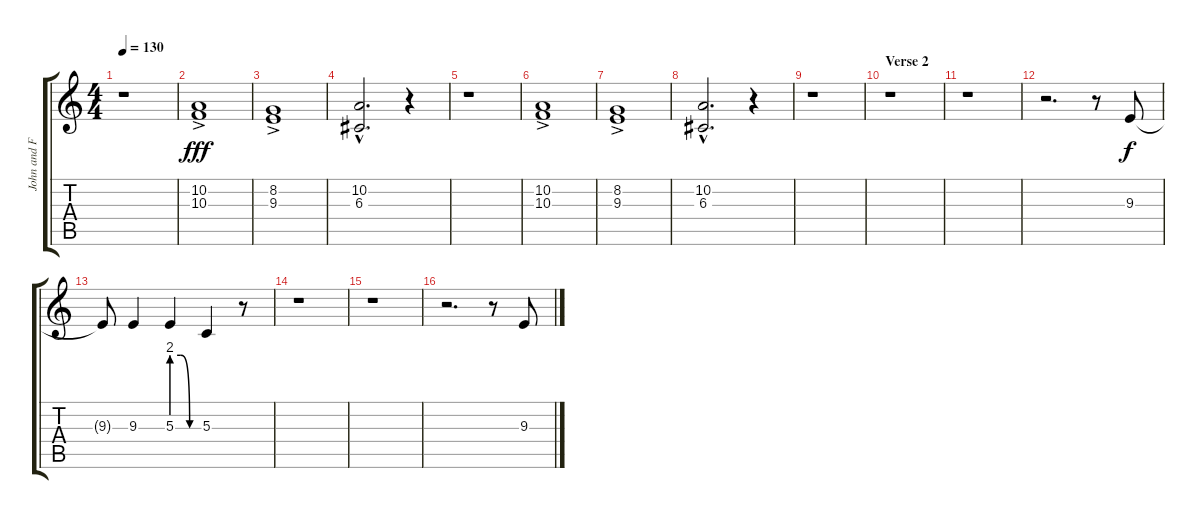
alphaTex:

\track ("John and Flea Vocals" "John and F") {instrument frenchhorn}
\staff {score tabs}
\tuning (E4 B3 G3 D3 A2 E2) {hide}
\ts (4 4)
\tempo 130
\clef g2
\ks c
r.1{dy fff} |
(10.2 10.3{ac}).1 |
(8.2 9.3{ac}).1 |
(10.2{hac} 6.3{hac}).2{d} r.4 |
r.1 |
(10.2 10.3{ac}).1 |
(8.2 9.3{ac}).1 |
(10.2{hac} 6.3{hac}).2{d} r.4 |
r.1 |
\section ("" "Verse 2")
r.1 |
r.1 |
r.2{d} r.8 9.3.8{dy f} |
9.3{t}.8 9.3.4 5.3{be (custom 0 8 20 8 40 0 60 0)}.4 5.3.4 r.8 |
r.1 |
r.1 |
r.2{d} r.8 9.3.8
